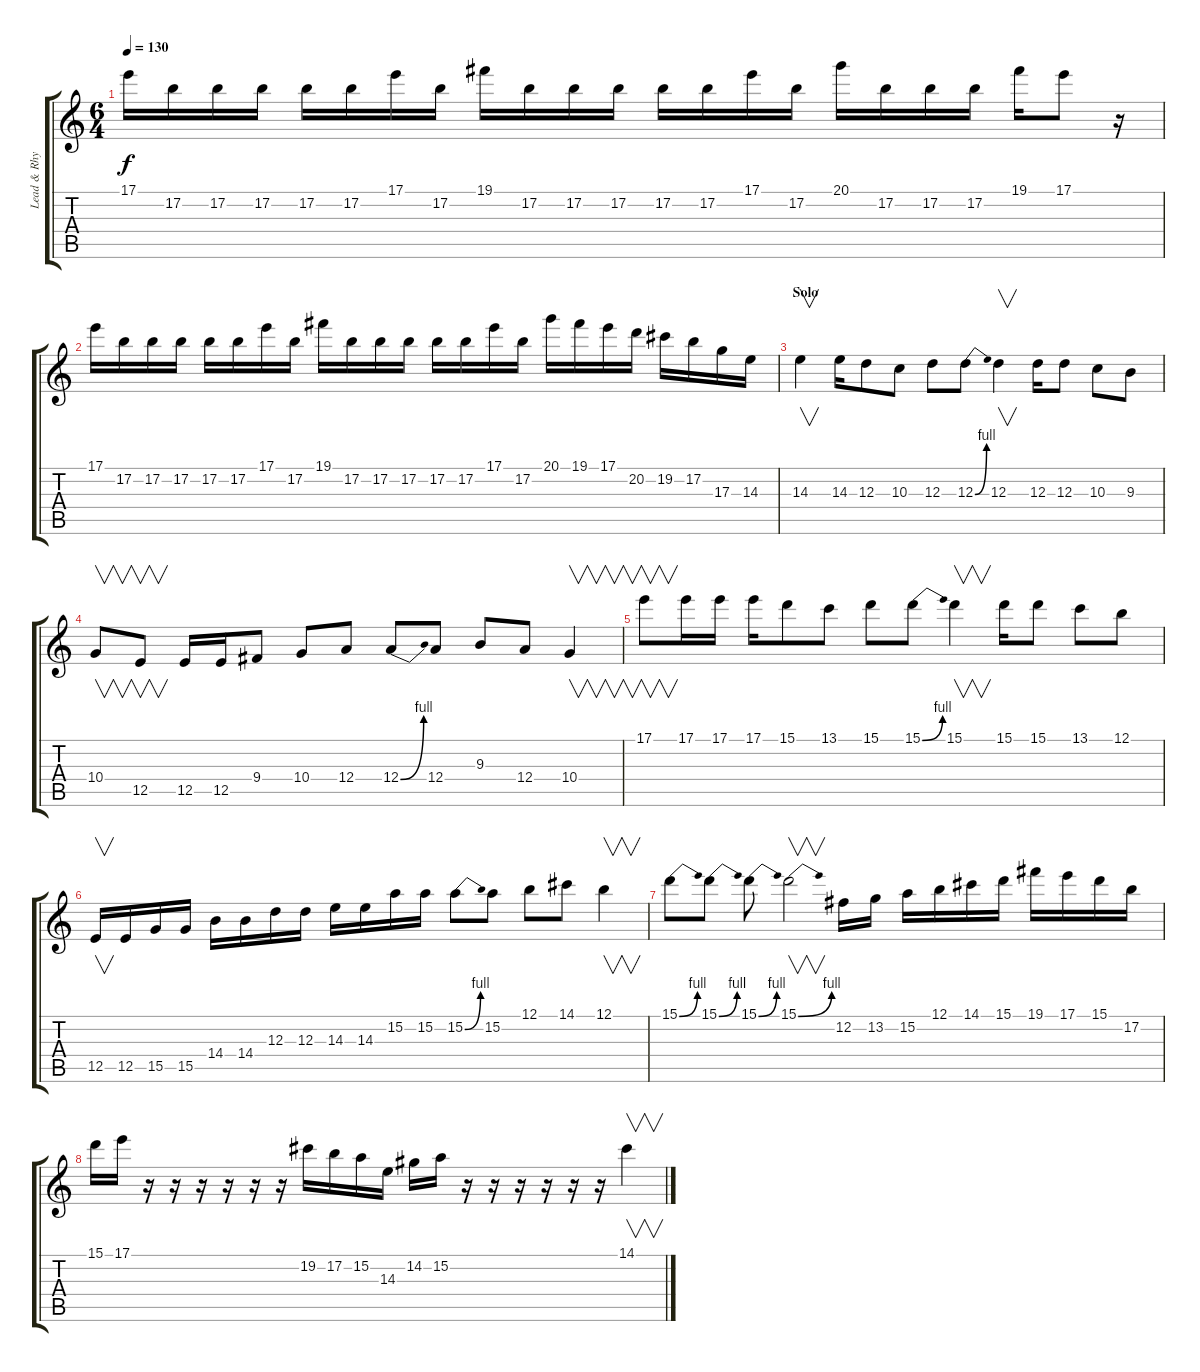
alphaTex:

\track ("Lead & Rhythm Guitar" "Lead & Rhy") {instrument distortionguitar}
\staff {score tabs}
\tuning (B3 Gb3 D3 A2 E2 B1) {hide}
\ts (6 4)
\tempo 130
\clef g2
\ks c
17.1.16{dy f} 17.2.16 17.2.16 17.2.16 17.2.16 17.2.16 17.1.16 17.2.16 19.1.16 17.2.16 17.2.16 17.2.16 17.2.16 17.2.16 17.1.16 17.2.16 20.1.16 17.2.16 17.2.16 17.2.16 19.1.16 17.1.8 r.16 |
17.1.16 17.2.16 17.2.16 17.2.16 17.2.16 17.2.16 17.1.16 17.2.16 19.1.16 17.2.16 17.2.16 17.2.16 17.2.16 17.2.16 17.1.16 17.2.16 20.1.16 19.1.16 17.1.16 20.2.16 19.2.16 17.2.16 17.3.16 14.3.16 |
\section ("" "Solo")
14.3.4{v} 14.3.16 12.3.8 10.3.8 12.3.8 12.3{be (bend 0 0 60 4)}.8 12.3.4{v} 12.3.16 12.3.8 10.3.8 9.3.8 |
10.4.8{v} 12.5.8{v} 12.5.16 12.5.16 9.4.8 10.4.8 12.4.8 12.4{be (bend 0 0 60 4)}.8 12.4.8 9.3.8 12.4.8 10.4.4{v} |
17.1.8{v} 17.1.16 17.1.16 17.1.16 15.1.8 13.1.8 15.1.8 15.1{be (bend 0 0 60 4)}.8 15.1.4{v} 15.1.16 15.1.8 13.1.8 12.1.8 |
12.5.16{v} 12.5.16 15.5.16 15.5.16 14.4.16 14.4.16 12.3.16 12.3.16 14.3.16 14.3.16 15.2.16 15.2.16 15.2{be (bend 0 0 60 4)}.8 15.2.8 12.1.8 14.1.8 12.1.4{v} |
15.1{be (bend 0 0 60 4)}.8 15.1{be (bend 0 0 60 4)}.8 15.1{be (bend 0 0 60 4)}.8 15.1{be (bend 0 0 60 4)}.2{v} 12.2.16 13.2.16 15.2.16 12.1.16 14.1.16 15.1.16 19.1.16{balance 0} 17.1.16 15.1.16 17.2.16 |
15.1.16 17.1.16 r.16 r.16 r.16 r.16 r.16 r.16 19.2.16 17.2.16 15.2.16 14.3.16 14.2.16 15.2.16 r.16 r.16 r.16 r.16 r.16 r.16 14.1.4{v}
